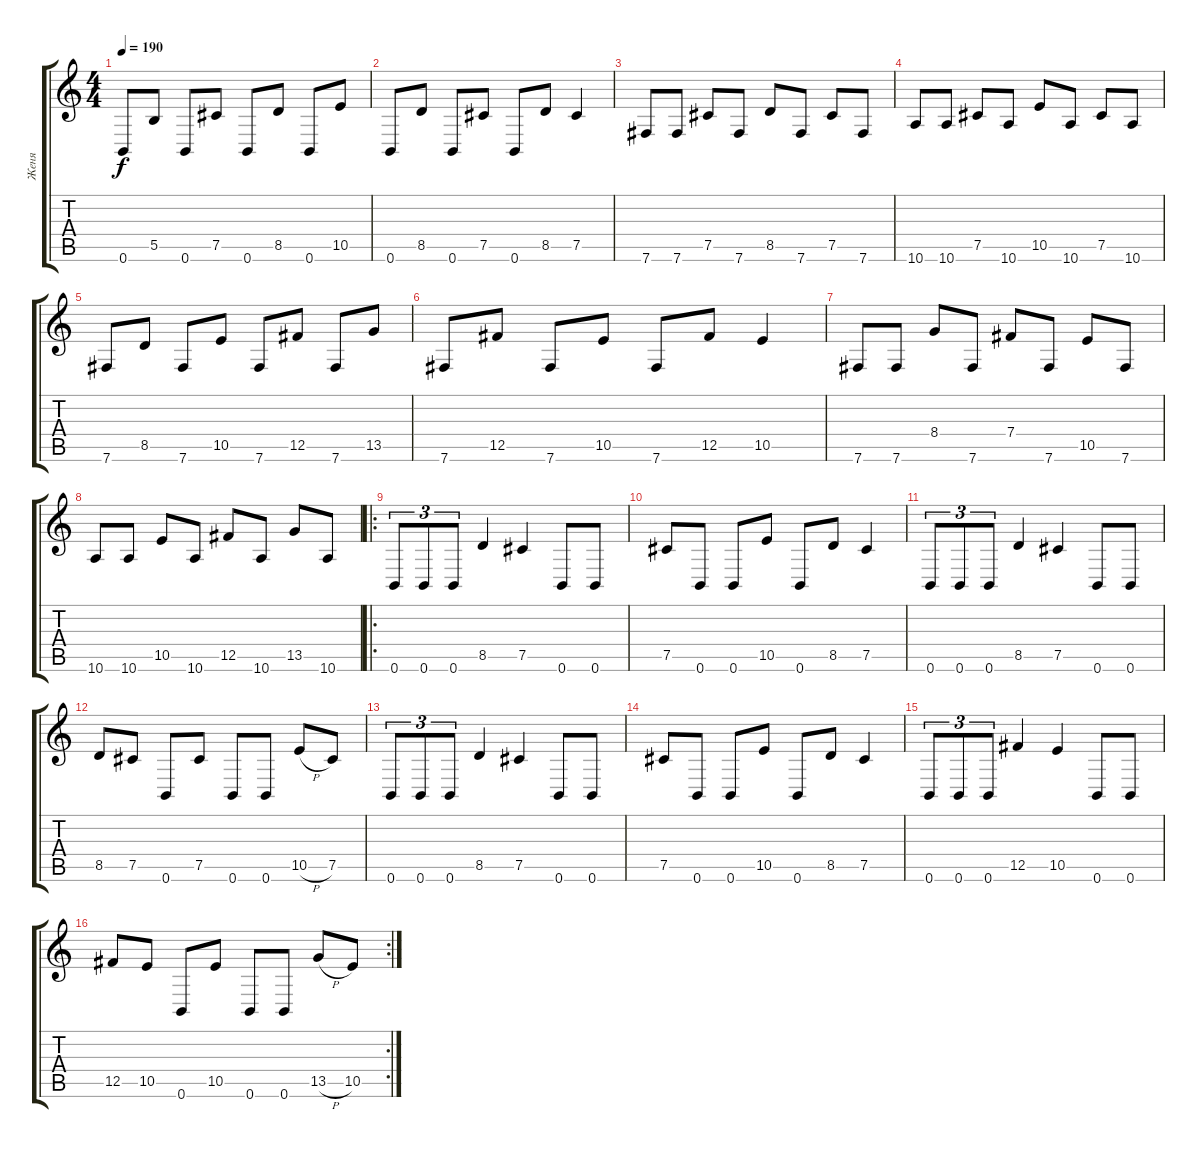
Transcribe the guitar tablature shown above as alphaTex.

\track ("Женя" "Женя") {instrument distortionguitar}
\staff {score tabs}
\tuning (Db4 Ab3 E3 B2 Gb2 B1) {hide}
\ts (4 4)
\tempo 190
\clef g2
\ks c
0.6.8{dy f} 5.5.8 0.6.8 7.5.8 0.6.8 8.5.8 0.6.8 10.5.8 |
0.6.8 8.5.8 0.6.8 7.5.8 0.6.8 8.5.8 7.5.4 |
7.6.8 7.6.8 7.5.8 7.6.8 8.5.8 7.6.8 7.5.8 7.6.8 |
10.6.8 10.6.8 7.5.8 10.6.8 10.5.8 10.6.8 7.5.8 10.6.8 |
7.6.8 8.5.8 7.6.8 10.5.8 7.6.8 12.5.8 7.6.8 13.5.8 |
7.6.8 12.5.8 7.6.8 10.5.8 7.6.8 12.5.8 10.5.4 |
7.6.8 7.6.8 8.4.8 7.6.8 7.4.8 7.6.8 10.5.8 7.6.8 |
10.6.8 10.6.8 10.5.8 10.6.8 12.5.8 10.6.8 13.5.8 10.6.8 |
\ro
0.6.8{tu (3 2)} 0.6.8{tu (3 2)} 0.6.8{tu (3 2)} 8.5.4 7.5.4 0.6.8 0.6.8 |
7.5.8 0.6.8 0.6.8 10.5.8 0.6.8 8.5.8 7.5.4 |
0.6.8{tu (3 2)} 0.6.8{tu (3 2)} 0.6.8{tu (3 2)} 8.5.4 7.5.4 0.6.8 0.6.8 |
8.5.8 7.5.8 0.6.8 7.5.8 0.6.8 0.6.8 10.5{h}.8 7.5.8 |
0.6.8{tu (3 2)} 0.6.8{tu (3 2)} 0.6.8{tu (3 2)} 8.5.4 7.5.4 0.6.8 0.6.8 |
7.5.8 0.6.8 0.6.8 10.5.8 0.6.8 8.5.8 7.5.4 |
0.6.8{tu (3 2)} 0.6.8{tu (3 2)} 0.6.8{tu (3 2)} 12.5.4 10.5.4 0.6.8 0.6.8 |
\rc 2
12.5.8 10.5.8 0.6.8 10.5.8 0.6.8 0.6.8 13.5{h}.8 10.5.8
